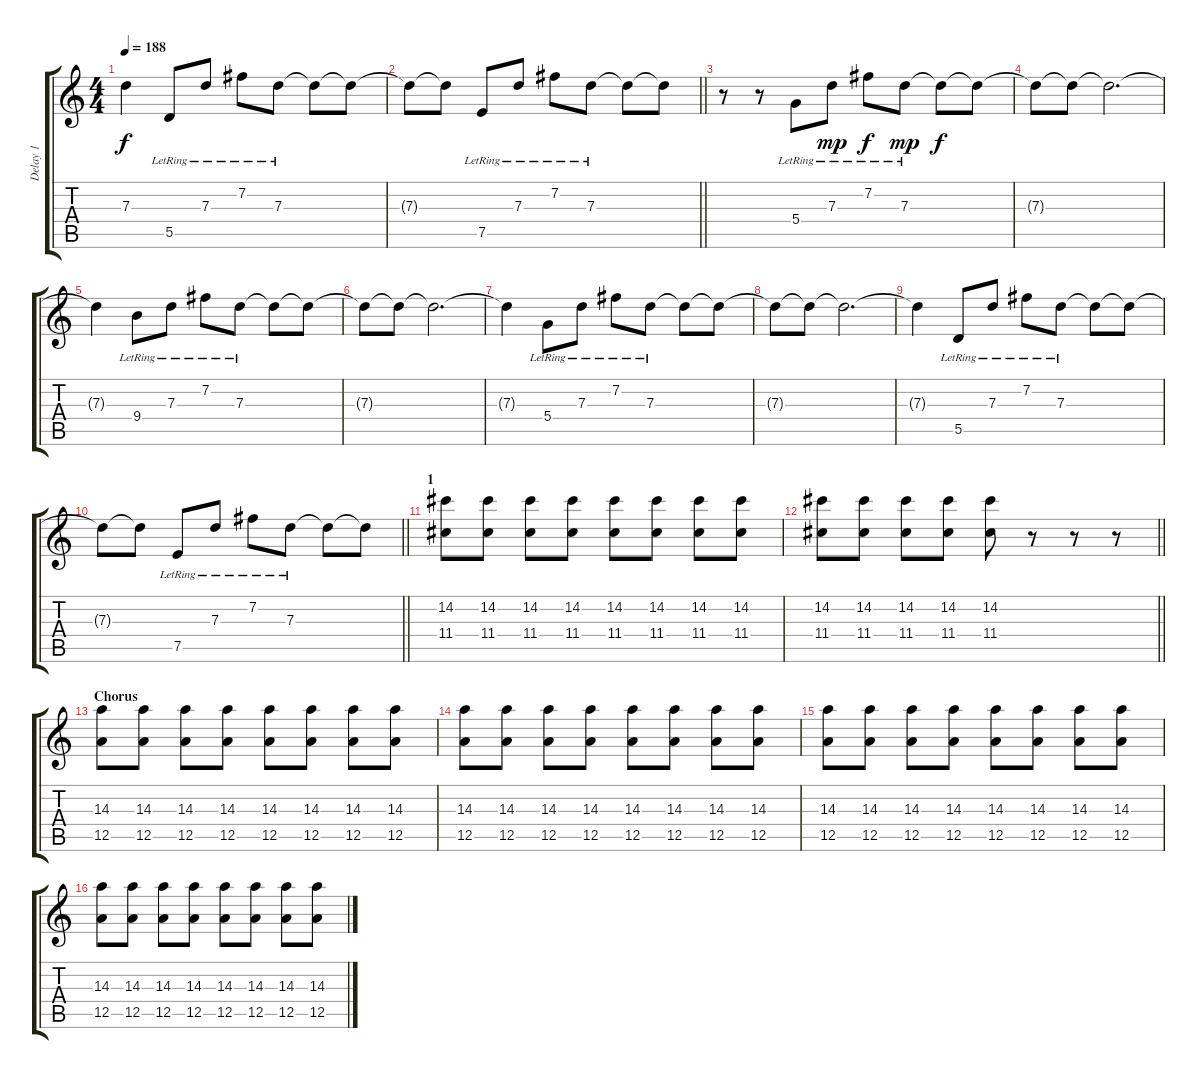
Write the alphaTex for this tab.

\track ("Delay 1" "Delay 1") {instrument electricguitarclean}
\staff {score tabs}
\tuning (E4 B3 G3 D3 A2 E2) {hide}
\ts (4 4)
\tempo 188
\clef g2
\ks c
7.3{t}.4{dy f} 5.5{lr}.8 7.3{lr}.8 7.2{lr}.8 7.3{lr}.8 7.3{t}.8 7.3{t}.8 |
\barLineRight lightlight
7.3{t}.8 7.3{t}.8 7.5{lr}.8 7.3{lr}.8 7.2{lr}.8 7.3{lr}.8 7.3{t}.8 7.3{t}.8 |
r.8 r.8 5.4{lr}.8 7.3{lr}.8{dy mp} 7.2{lr}.8{dy f} 7.3{lr}.8{dy mp} 7.3{t}.8{dy f} 7.3{t}.8 |
7.3{t}.8 7.3{t}.8 7.3{t}.2{d} |
7.3{t}.4 9.4{lr}.8 7.3{lr}.8 7.2{lr}.8 7.3{lr}.8 7.3{t}.8 7.3{t}.8 |
7.3{t}.8 7.3{t}.8 7.3{t}.2{d} |
7.3{t}.4 5.4{lr}.8 7.3{lr}.8 7.2{lr}.8 7.3{lr}.8 7.3{t}.8 7.3{t}.8 |
7.3{t}.8 7.3{t}.8 7.3{t}.2{d} |
7.3{t}.4 5.5{lr}.8 7.3{lr}.8 7.2{lr}.8 7.3{lr}.8 7.3{t}.8 7.3{t}.8 |
\barLineRight lightlight
7.3{t}.8 7.3{t}.8 7.5{lr}.8 7.3{lr}.8 7.2{lr}.8 7.3{lr}.8 7.3{t}.8 7.3{t}.8 |
\section ("" "1")
(14.2 11.4).8{instrument distortionguitar} (14.2 11.4).8 (14.2 11.4).8 (14.2 11.4).8 (14.2 11.4).8 (14.2 11.4).8 (14.2 11.4).8 (14.2 11.4).8 |
\barLineRight lightlight
(14.2 11.4).8 (14.2 11.4).8 (14.2 11.4).8 (14.2 11.4).8 (14.2 11.4).8 r.8 r.8 r.8 |
\section ("" "Chorus")
(14.3 12.5).8 (14.3 12.5).8 (14.3 12.5).8 (14.3 12.5).8 (14.3 12.5).8 (14.3 12.5).8 (14.3 12.5).8 (14.3 12.5).8 |
(14.3 12.5).8 (14.3 12.5).8 (14.3 12.5).8 (14.3 12.5).8 (14.3 12.5).8 (14.3 12.5).8 (14.3 12.5).8 (14.3 12.5).8 |
(14.3 12.5).8 (14.3 12.5).8 (14.3 12.5).8 (14.3 12.5).8 (14.3 12.5).8 (14.3 12.5).8 (14.3 12.5).8 (14.3 12.5).8 |
(14.3 12.5).8 (14.3 12.5).8 (14.3 12.5).8 (14.3 12.5).8 (14.3 12.5).8 (14.3 12.5).8 (14.3 12.5).8 (14.3 12.5).8
